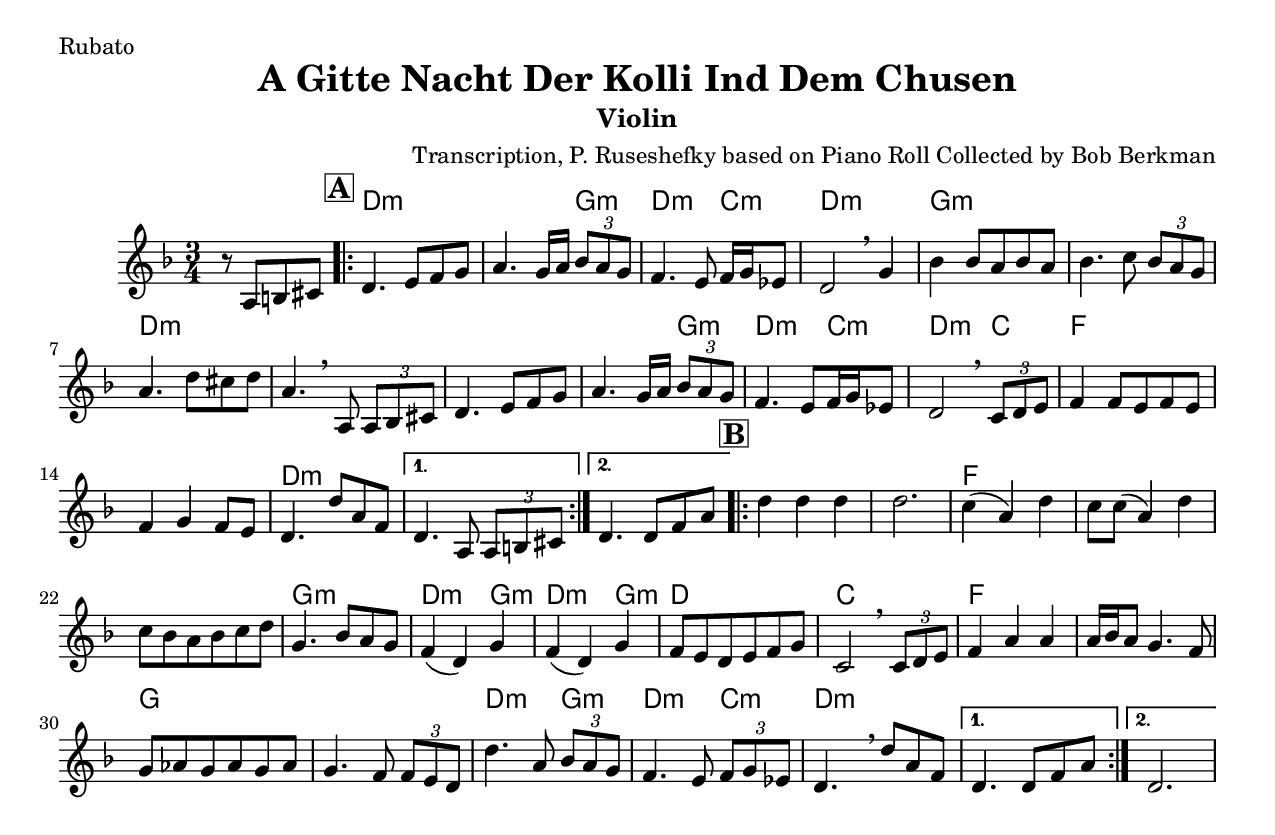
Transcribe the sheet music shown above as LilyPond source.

\version "2.24.0"
\include "english.ly"
\pointAndClickOff
\paper{
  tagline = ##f
  print-all-headers = ##t
  #(set-paper-size "letter")
}
date = #(strftime "%d-%m-%Y" (localtime (current-time)))

%\markup{ \italic{ " Updated " \date  }  }

\markup{Rubato }

%#################################### Melody ########################
melody = \relative c'' {
  \clef treble
  \key d \minor
  \time 3/4
  \set Score.rehearsalMarkFormatter = #format-mark-box-alphabet

  \partial 4*2 r8 a,8 b cs   %lead in notes

  \repeat volta 2{
    \mark \default
    d4. e8 f g
    a4. g16 a \tuplet 3/2{bf8 a g}|
    f4. e8 f16 g ef8
    d2\breathe g4|

    bf4 bf8 a bf a
    bf4. c8 \tuplet 3/2{bf [a g]}
    a4. d8 cs d
    a4.\breathe a,8 \tuplet 3/2{a [bf cs]}|

    d4. e8 f g
    a4. g16 a \tuplet3/2{bf8 a g}
    f4. e8 [f16 g ef8]|
    d2\breathe \tuplet3/2 {c8 d e}

    f4 f8 e f e
    f4 g f8 e|
    d4. d'8 a f

  }
  \alternative {
    { d4. a8 \tuplet 3/2{a[b cs]}}
    { d4. d8 f a}
  }


  \repeat volta 2{
    \mark \default
    d4  d d
    d2.
    c4(a)d
    c8 c(a4)d
    c8 bf a bf c d|

    g,4. bf8 a g
    f4 (d)g
    f4 (d)g
    f8 e d e f g

    c,2\breathe \tuplet3/2{c8 d e}|
    f4 a a|
    a16 bf a8 g4. f8|
    g8 af g af g af|
    g4. f8 \tuplet3/2{f[e d]}

    d'4. a8 \tuplet3/2{bf [a g]}|
    f4. e8 \tuplet3/2{f [g ef]}
    d4.\breathe d'8 a f

  }
  \alternative {
    {d4. d8 f a }
    {d,2. }
  }

}
%################################# Lyrics #####################
%\addlyrics{  }
%################################# Chords #######################
harmonies = \chordmode {
  s2
  d4*5:m
  g4:m
  d4*2:m c4:m
  d4*3:m
  g4*6:m
  d4*11:m
  g4:m
  d4*2:m  c4:m
  d2:m c4
  f4*6
  d4*15:m
  %b
  f4*9
  g4*3:m
  d2:m g4:m
  d2:m g4:m
  d4*3
  c4*3
  f4*6
  g4*6
  d2:m g4:m
  d2:m c4:m
  d4:m

}

\score {
  <<
    \new ChordNames {
      \set chordChanges = ##f
      \harmonies
    }
    \new Staff
    \melody
  >>
  \header{
    title= "A Gitte Nacht Der Kolli Ind Dem Chusen"
    subtitle=""
    composer= ""
    instrument = "Violin"
    arranger= "Transcription, P. Ruseshefky based on Piano Roll Collected by Bob Berkman"
    arranger= "Transcription, P. Ruseshefky based on Piano Roll Collected by Bob Berkman"
  }
  \midi{\tempo 4 = 120}
  \layout{indent = 1.0\cm}
}
%{
  % more verses:
  \markup{}
  \markup {
  \fill-line {
  \hspace #0.1 % distance from left margin
  \column {
  \line { "1."
  \column {
  ""
  }
  }
  \hspace #0.2 % vertical distance between verses
  \line { "2."
  \column {
  ""
  }
  }
  }
  \hspace #0.1  % horiz. distance between columns
  \column {
  \line { "3."
  \column {
  ""
  }
  }
  \hspace #0.2 % distance between verses
  \line { "4."
  \column {
  ""
  }
  }
  }
  \hspace #0.1 % distance to right margin
  }
  }

%}
